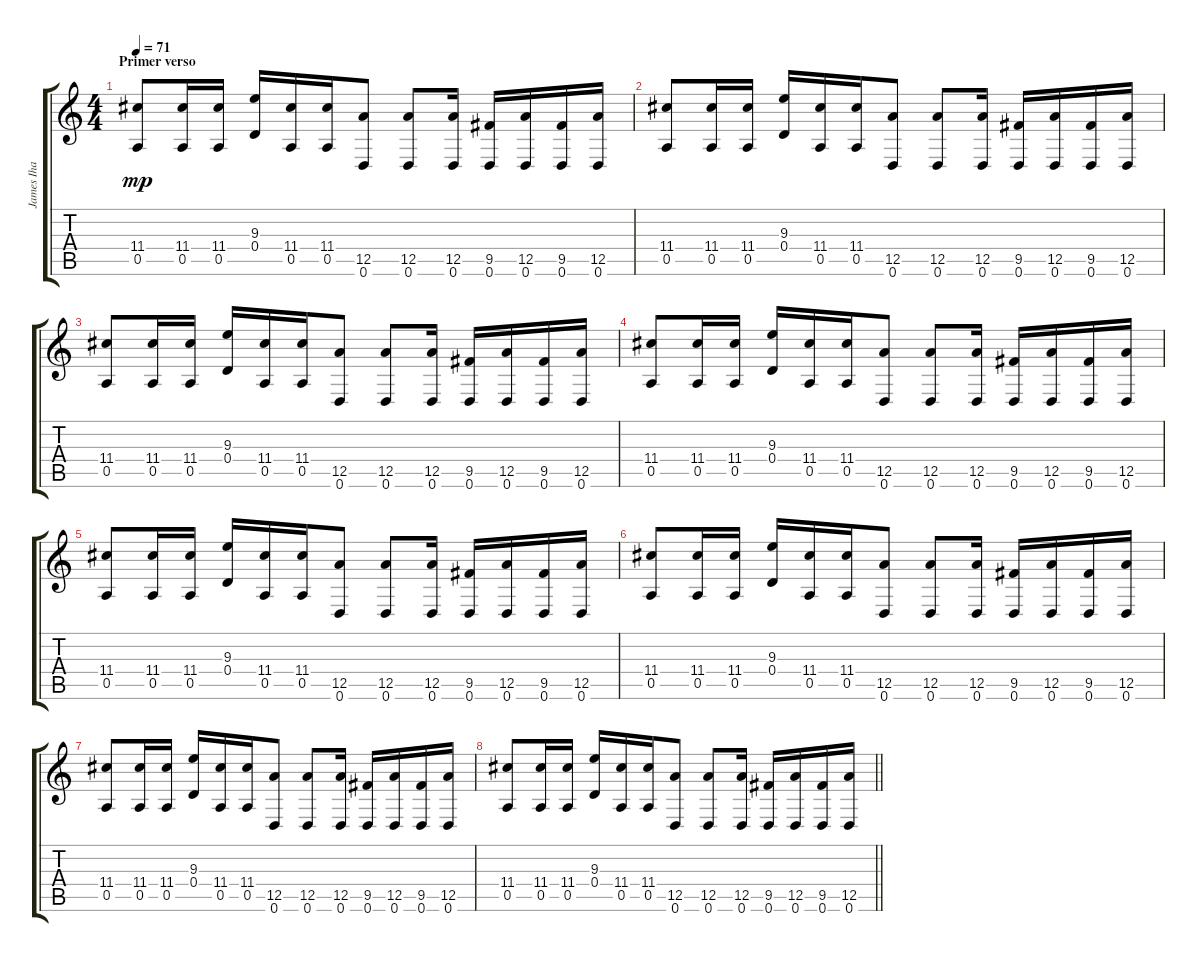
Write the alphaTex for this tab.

\track ("James Iha" "James Iha") {instrument distortionguitar}
\staff {score tabs}
\tuning (E4 B3 G3 D3 A2 D2) {hide}
\ts (4 4)
\section ("" "Primer verso")
\tempo 71
\clef g2
\ks c
(11.4 0.5).8{dy mp} (11.4 0.5).16 (11.4 0.5).16 (9.3 0.4).16 (11.4 0.5).16 (11.4 0.5).16 (12.5 0.6).8 (12.5 0.6).8 (12.5 0.6).16 (9.5 0.6).16 (12.5 0.6).16 (9.5 0.6).16 (12.5 0.6).16 |
(11.4 0.5).8 (11.4 0.5).16 (11.4 0.5).16 (9.3 0.4).16 (11.4 0.5).16 (11.4 0.5).16 (12.5 0.6).8 (12.5 0.6).8 (12.5 0.6).16 (9.5 0.6).16 (12.5 0.6).16 (9.5 0.6).16 (12.5 0.6).16 |
(11.4 0.5).8 (11.4 0.5).16 (11.4 0.5).16 (9.3 0.4).16 (11.4 0.5).16 (11.4 0.5).16 (12.5 0.6).8 (12.5 0.6).8 (12.5 0.6).16 (9.5 0.6).16 (12.5 0.6).16 (9.5 0.6).16 (12.5 0.6).16 |
(11.4 0.5).8 (11.4 0.5).16 (11.4 0.5).16 (9.3 0.4).16 (11.4 0.5).16 (11.4 0.5).16 (12.5 0.6).8 (12.5 0.6).8 (12.5 0.6).16 (9.5 0.6).16 (12.5 0.6).16 (9.5 0.6).16 (12.5 0.6).16 |
(11.4 0.5).8 (11.4 0.5).16 (11.4 0.5).16 (9.3 0.4).16 (11.4 0.5).16 (11.4 0.5).16 (12.5 0.6).8 (12.5 0.6).8 (12.5 0.6).16 (9.5 0.6).16 (12.5 0.6).16 (9.5 0.6).16 (12.5 0.6).16 |
(11.4 0.5).8 (11.4 0.5).16 (11.4 0.5).16 (9.3 0.4).16 (11.4 0.5).16 (11.4 0.5).16 (12.5 0.6).8 (12.5 0.6).8 (12.5 0.6).16 (9.5 0.6).16 (12.5 0.6).16 (9.5 0.6).16 (12.5 0.6).16 |
(11.4 0.5).8 (11.4 0.5).16 (11.4 0.5).16 (9.3 0.4).16 (11.4 0.5).16 (11.4 0.5).16 (12.5 0.6).8 (12.5 0.6).8 (12.5 0.6).16 (9.5 0.6).16 (12.5 0.6).16 (9.5 0.6).16 (12.5 0.6).16 |
\barLineRight lightlight
(11.4 0.5).8 (11.4 0.5).16 (11.4 0.5).16 (9.3 0.4).16 (11.4 0.5).16 (11.4 0.5).16 (12.5 0.6).8 (12.5 0.6).8 (12.5 0.6).16 (9.5 0.6).16 (12.5 0.6).16 (9.5 0.6).16 (12.5 0.6).16
